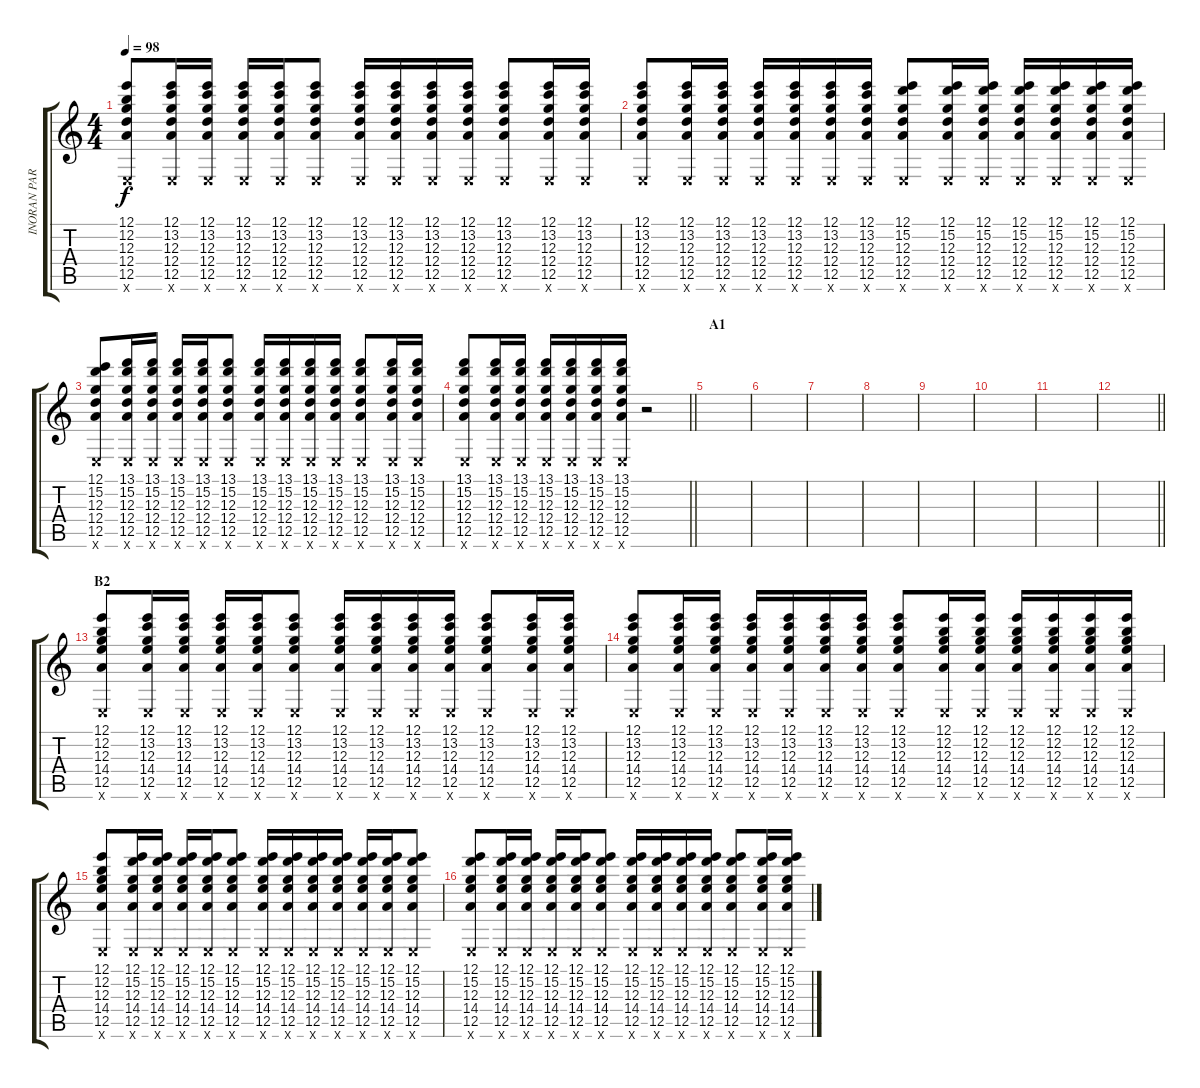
\track ("INORAN PART" "INORAN PAR") {instrument electricguitarclean}
\staff {score tabs}
\tuning (E4 B3 G3 D3 A2 E2) {hide}
\ts (4 4)
\tempo 98
\clef g2
\ks c
(12.1 12.2 12.3 12.4 12.5 0.6{x}).8{dy f} (12.1 13.2 12.3 12.4 12.5 0.6{x}).16 (12.1 13.2 12.3 12.4 12.5 0.6{x}).16 (12.1 13.2 12.3 12.4 12.5 0.6{x}).16 (12.1 13.2 12.3 12.4 12.5 0.6{x}).16 (12.1 13.2 12.3 12.4 12.5 0.6{x}).8 (12.1 13.2 12.3 12.4 12.5 0.6{x}).16 (12.1 13.2 12.3 12.4 12.5 0.6{x}).16 (12.1 13.2 12.3 12.4 12.5 0.6{x}).16 (12.1 13.2 12.3 12.4 12.5 0.6{x}).16 (12.1 13.2 12.3 12.4 12.5 0.6{x}).8 (12.1 13.2 12.3 12.4 12.5 0.6{x}).16 (12.1 13.2 12.3 12.4 12.5 0.6{x}).16 |
(12.1 13.2 12.3 12.4 12.5 0.6{x}).8 (12.1 13.2 12.3 12.4 12.5 0.6{x}).16 (12.1 13.2 12.3 12.4 12.5 0.6{x}).16 (12.1 13.2 12.3 12.4 12.5 0.6{x}).16 (12.1 13.2 12.3 12.4 12.5 0.6{x}).16 (12.1 13.2 12.3 12.4 12.5 0.6{x}).16 (12.1 13.2 12.3 12.4 12.5 0.6{x}).16 (12.1 15.2 12.3 12.4 12.5 0.6{x}).8 (12.1 15.2 12.3 12.4 12.5 0.6{x}).16 (12.1 15.2 12.3 12.4 12.5 0.6{x}).16 (12.1 15.2 12.3 12.4 12.5 0.6{x}).16 (12.1 15.2 12.3 12.4 12.5 0.6{x}).16 (12.1 15.2 12.3 12.4 12.5 0.6{x}).16 (12.1 15.2 12.3 12.4 12.5 0.6{x}).16 |
(12.1 15.2 12.3 12.4 12.5 0.6{x}).8 (13.1 15.2 12.3 12.4 12.5 0.6{x}).16 (13.1 15.2 12.3 12.4 12.5 0.6{x}).16 (13.1 15.2 12.3 12.4 12.5 0.6{x}).16 (13.1 15.2 12.3 12.4 12.5 0.6{x}).16 (13.1 15.2 12.3 12.4 12.5 0.6{x}).8 (13.1 15.2 12.3 12.4 12.5 0.6{x}).16 (13.1 15.2 12.3 12.4 12.5 0.6{x}).16 (13.1 15.2 12.3 12.4 12.5 0.6{x}).16 (13.1 15.2 12.3 12.4 12.5 0.6{x}).16 (13.1 15.2 12.3 12.4 12.5 0.6{x}).8 (13.1 15.2 12.3 12.4 12.5 0.6{x}).16 (13.1 15.2 12.3 12.4 12.5 0.6{x}).16 |
\barLineRight lightlight
(13.1 15.2 12.3 12.4 12.5 0.6{x}).8 (13.1 15.2 12.3 12.4 12.5 0.6{x}).16 (13.1 15.2 12.3 12.4 12.5 0.6{x}).16 (13.1 15.2 12.3 12.4 12.5 0.6{x}).16 (13.1 15.2 12.3 12.4 12.5 0.6{x}).16 (13.1 15.2 12.3 12.4 12.5 0.6{x}).16 (13.1 15.2 12.3 12.4 12.5 0.6{x}).16 r.2 |
\section ("" "A1")
|
|
|
|
|
|
|
\barLineRight lightlight
|
\section ("" "B2")
(12.1 12.2 12.3 14.4 12.5 0.6{x}).8{volume 8} (12.1 13.2 12.3 14.4 12.5 0.6{x}).16 (12.1 13.2 12.3 14.4 12.5 0.6{x}).16 (12.1 13.2 12.3 14.4 12.5 0.6{x}).16 (12.1 13.2 12.3 14.4 12.5 0.6{x}).16 (12.1 13.2 12.3 14.4 12.5 0.6{x}).8 (12.1 13.2 12.3 14.4 12.5 0.6{x}).16 (12.1 13.2 12.3 14.4 12.5 0.6{x}).16 (12.1 13.2 12.3 14.4 12.5 0.6{x}).16 (12.1 13.2 12.3 14.4 12.5 0.6{x}).16 (12.1 13.2 12.3 14.4 12.5 0.6{x}).8 (12.1 13.2 12.3 14.4 12.5 0.6{x}).16 (12.1 13.2 12.3 14.4 12.5 0.6{x}).16 |
(12.1 13.2 12.3 14.4 12.5 0.6{x}).8 (12.1 13.2 12.3 14.4 12.5 0.6{x}).16 (12.1 13.2 12.3 14.4 12.5 0.6{x}).16 (12.1 13.2 12.3 14.4 12.5 0.6{x}).16 (12.1 13.2 12.3 14.4 12.5 0.6{x}).16 (12.1 13.2 12.3 14.4 12.5 0.6{x}).16 (12.1 13.2 12.3 14.4 12.5 0.6{x}).16 (12.1 13.2 12.3 14.4 12.5 0.6{x}).8 (12.1 12.2 12.3 14.4 12.5 0.6{x}).16 (12.1 12.2 12.3 14.4 12.5 0.6{x}).16 (12.1 12.2 12.3 14.4 12.5 0.6{x}).16 (12.1 12.2 12.3 14.4 12.5 0.6{x}).16 (12.1 12.2 12.3 14.4 12.5 0.6{x}).16 (12.1 12.2 12.3 14.4 12.5 0.6{x}).16 |
(12.1 12.2 12.3 14.4 12.5 0.6{x}).8 (12.1 15.2 12.3 14.4 12.5 0.6{x}).16 (12.1 15.2 12.3 14.4 12.5 0.6{x}).16 (12.1 15.2 12.3 14.4 12.5 0.6{x}).16 (12.1 15.2 12.3 14.4 12.5 0.6{x}).16 (12.1 15.2 12.3 14.4 12.5 0.6{x}).8 (12.1 15.2 12.3 14.4 12.5 0.6{x}).16 (12.1 15.2 12.3 14.4 12.5 0.6{x}).16 (12.1 15.2 12.3 14.4 12.5 0.6{x}).16 (12.1 15.2 12.3 14.4 12.5 0.6{x}).16 (12.1 15.2 12.3 14.4 12.5 0.6{x}).16 (12.1 15.2 12.3 14.4 12.5 0.6{x}).16 (12.1 15.2 12.3 14.4 12.5 0.6{x}).8 |
(12.1 15.2 12.3 14.4 12.5 0.6{x}).8 (12.1 15.2 12.3 14.4 12.5 0.6{x}).16 (12.1 15.2 12.3 14.4 12.5 0.6{x}).16 (12.1 15.2 12.3 14.4 12.5 0.6{x}).16 (12.1 15.2 12.3 14.4 12.5 0.6{x}).16 (12.1 15.2 12.3 14.4 12.5 0.6{x}).8 (12.1 15.2 12.3 14.4 12.5 0.6{x}).16 (12.1 15.2 12.3 14.4 12.5 0.6{x}).16 (12.1 15.2 12.3 14.4 12.5 0.6{x}).16 (12.1 15.2 12.3 14.4 12.5 0.6{x}).16 (12.1 15.2 12.3 14.4 12.5 0.6{x}).8 (12.1 15.2 12.3 14.4 12.5 0.6{x}).16 (12.1 15.2 12.3 14.4 12.5 0.6{x}).16
